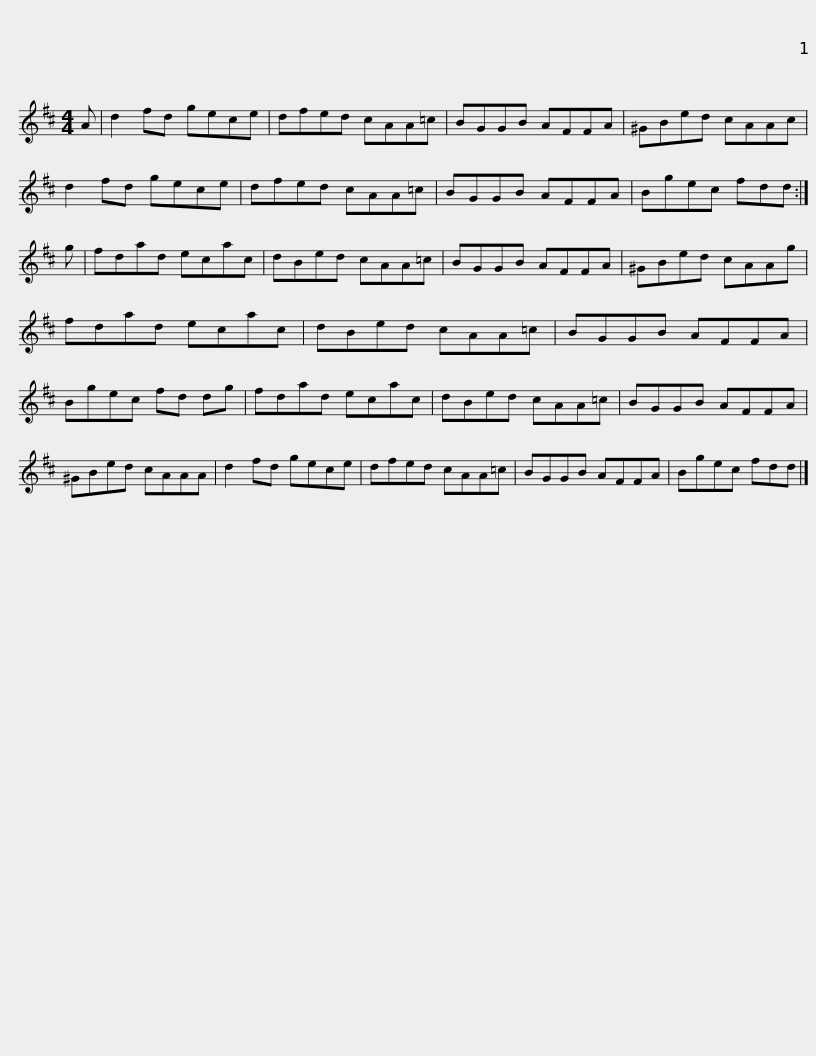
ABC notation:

X:1
L:1/8
M:4/4
I:linebreak $
K:D
V:1 treble
V:1
 A | d2 fd gece | dfed cAA=c | BGGB AFFA | ^GBed cAAc | %5
 d2 fd gece |$ dfed cAA=c | BGGB AFFA | Bgec fdd :| g | %10
 fdad ecac | dBed cAA=c |$ BGGB AFFA | ^GBed cAAg | fdad ecac | %15
 dBed cAA=c | BGGB AFFA |$ Bgec fd dg | fdad ecac | dBed cAA=c | %20
 BGGB AFFA | ^GBed cAAA |$ d2 fd gece | dfed cAA=c | BGGB AFFA | %25
 Bgec fdd |] %26
